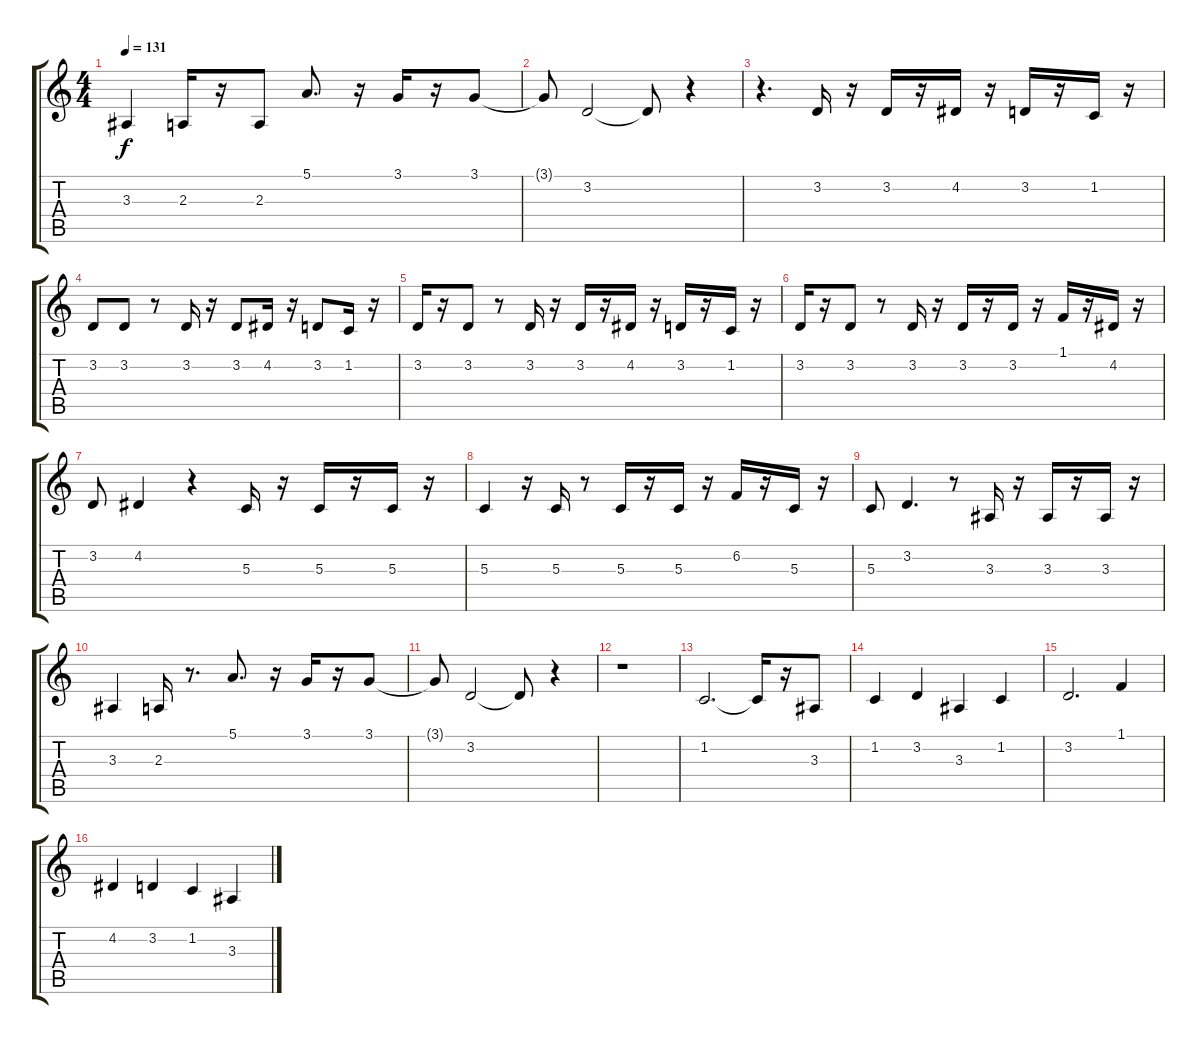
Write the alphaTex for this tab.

\track "" {instrument voiceoohs}
\staff {score tabs}
\tuning (E4 B3 G3 D3 A2 E2) {hide}
\ts (4 4)
\tempo 131
\clef g2
\ks c
3.3.4{dy f} 2.3.16 r.16 2.3.8 5.1.8{d} r.16 3.1.16 r.16 3.1.8 |
3.1{t}.8 3.2.2 3.2{t}.8 r.4 |
r.4{d} 3.2.16 r.16 3.2.16 r.16 4.2.16 r.16 3.2.16 r.16 1.2.16 r.16 |
3.2.8 3.2.8 r.8 3.2.16 r.16 3.2.8 4.2.16 r.16 3.2.8 1.2.16 r.16 |
3.2.16 r.16 3.2.8 r.8 3.2.16 r.16 3.2.16 r.16 4.2.16 r.16 3.2.16 r.16 1.2.16 r.16 |
3.2.16 r.16 3.2.8 r.8 3.2.16 r.16 3.2.16 r.16 3.2.16 r.16 1.1.16 r.16 4.2.16 r.16 |
3.2.8 4.2.4 r.4 5.3.16 r.16 5.3.16 r.16 5.3.16 r.16 |
5.3.4 r.16 5.3.16 r.8 5.3.16 r.16 5.3.16 r.16 6.2.16 r.16 5.3.16 r.16 |
5.3.8 3.2.4{d} r.8 3.3.16 r.16 3.3.16 r.16 3.3.16 r.16 |
3.3.4 2.3.16 r.8{d} 5.1.8{d} r.16 3.1.16 r.16 3.1.8 |
3.1{t}.8 3.2.2 3.2{t}.8 r.4 |
r.1 |
1.2.2{d} 1.2{t}.16 r.16 3.3.8 |
1.2.4 3.2.4 3.3.4 1.2.4 |
3.2.2{d} 1.1.4 |
4.2.4 3.2.4 1.2.4 3.3.4
